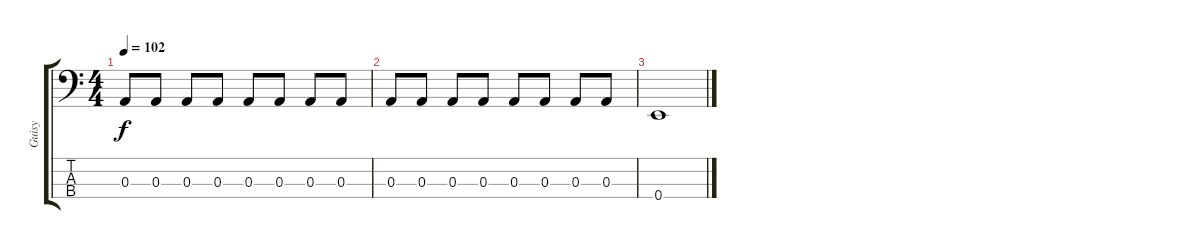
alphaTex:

\track ("Guisy" "Guisy") {instrument electricbassfinger}
\staff {score tabs}
\tuning (G2 D2 A1 E1) {hide}
\ts (4 4)
\tempo 102
\clef f4
\ks c
0.3.8{dy f} 0.3.8 0.3.8 0.3.8 0.3.8 0.3.8 0.3.8 0.3.8 |
0.3.8 0.3.8 0.3.8 0.3.8 0.3.8 0.3.8 0.3.8 0.3.8 |
0.4.1
